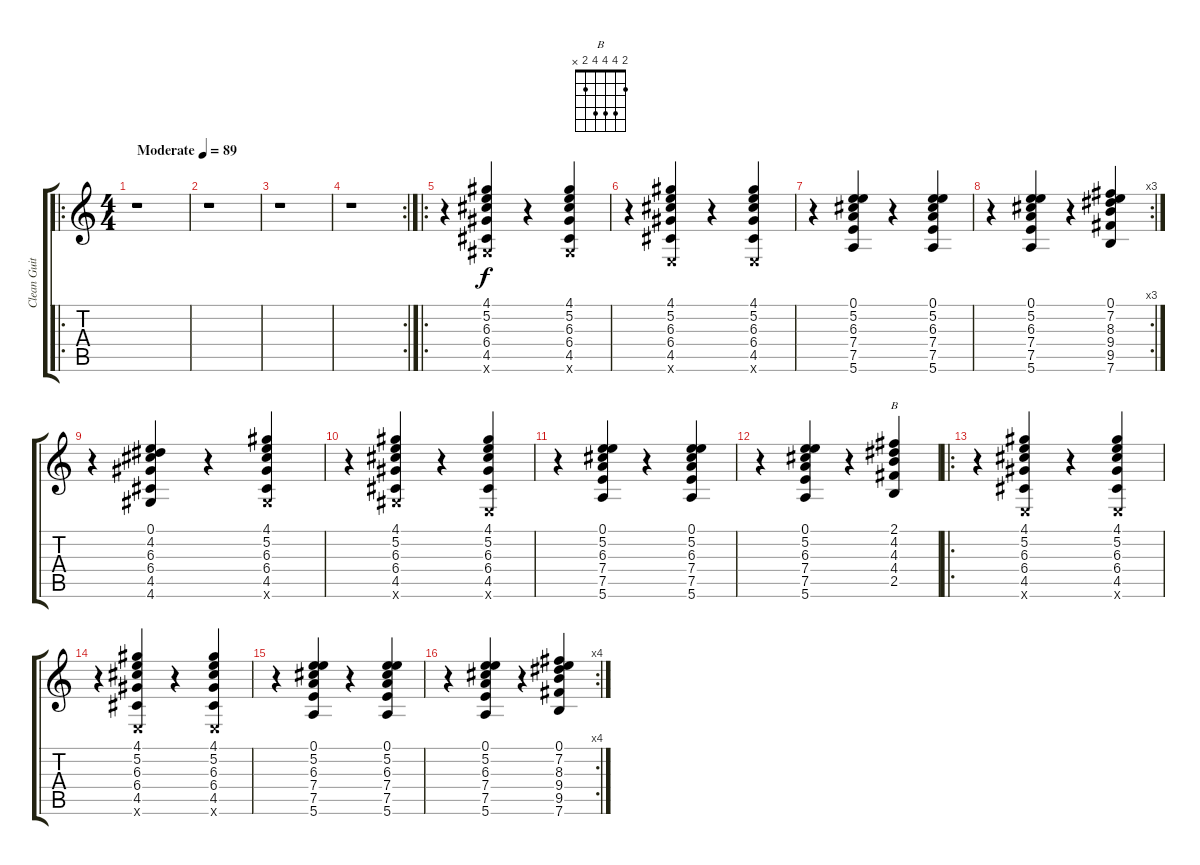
\track ("Clean Guitar" "Clean Guit") {instrument electricguitarclean}
\staff {score tabs}
\tuning (E4 B3 G3 D3 A2 E2) {hide}
\chord ("B" 2 4 4 4 2 x)
\ro
\ts (4 4)
\tempo (89 "Moderate")
\clef g2
\ks c
r.1{dy f instrument electricguitarclean} |
r.1 |
r.1 |
\rc 2
r.1 |
\ro
r.4 (4.1 5.2 6.3 6.4 4.5 4.6{x}).4 r.4 (4.1 5.2 6.3 6.4 4.5 4.6{x}).4 |
r.4 (4.1 5.2 6.3 6.4 4.5 0.6{x}).4 r.4 (4.1 5.2 6.3 6.4 4.5 0.6{x}).4 |
r.4 (0.1 5.2 6.3 7.4 7.5 5.6).4 r.4 (0.1 5.2 6.3 7.4 7.5 5.6).4 |
\rc 3
r.4 (0.1 5.2 6.3 7.4 7.5 5.6).4 r.4 (0.1 7.2 8.3 9.4 9.5 7.6).4 |
r.4 (0.1 4.2 6.3 6.4 4.5 4.6).4 r.4 (4.1 5.2 6.3 6.4 4.5 4.6{x}).4 |
r.4 (4.1 5.2 6.3 6.4 4.5 4.6{x}).4 r.4 (4.1 5.2 6.3 6.4 4.5 0.6{x}).4 |
r.4 (0.1 5.2 6.3 7.4 7.5 5.6).4 r.4 (0.1 5.2 6.3 7.4 7.5 5.6).4 |
r.4 (0.1 5.2 6.3 7.4 7.5 5.6).4 r.4 (2.1 4.2 4.3 4.4 2.5).4{ch "B"} |
\ro
r.4 (4.1 5.2 6.3 6.4 4.5 0.6{x}).4 r.4 (4.1 5.2 6.3 6.4 4.5 0.6{x}).4 |
r.4 (4.1 5.2 6.3 6.4 4.5 0.6{x}).4 r.4 (4.1 5.2 6.3 6.4 4.5 0.6{x}).4 |
r.4 (0.1 5.2 6.3 7.4 7.5 5.6).4 r.4 (0.1 5.2 6.3 7.4 7.5 5.6).4 |
\rc 4
r.4 (0.1 5.2 6.3 7.4 7.5 5.6).4 r.4 (0.1 7.2 8.3 9.4 9.5 7.6).4
